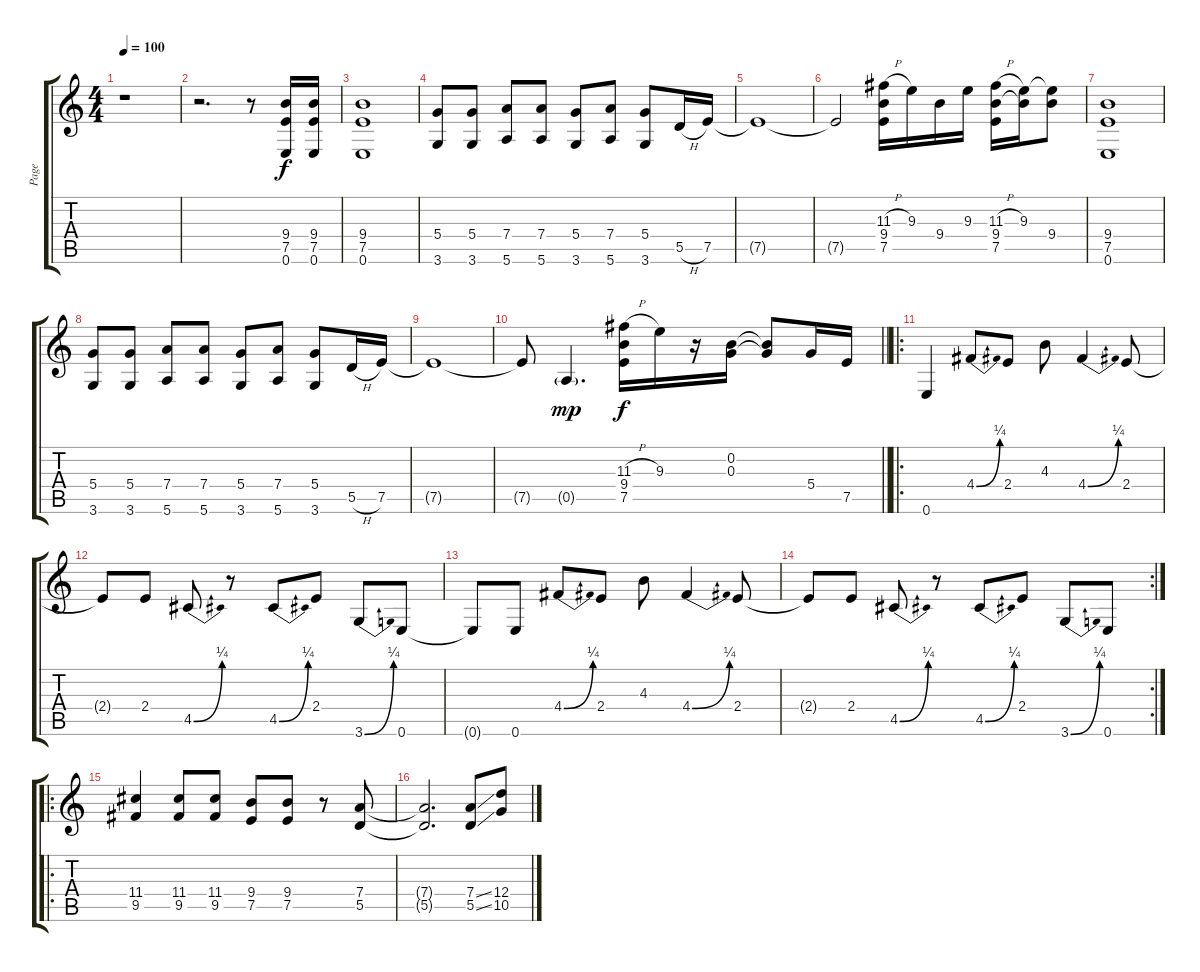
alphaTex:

\track ("Page" "Page") {instrument distortionguitar}
\staff {score tabs}
\tuning (E4 B3 G3 D3 A2 E2) {hide}
\ts (4 4)
\tempo 100
\clef g2
\ks c
r.1{dy f instrument distortionguitar} |
r.2{d} r.8 (9.4 7.5 0.6).16 (9.4 7.5 0.6).16 |
(9.4 7.5 0.6).1 |
(5.4 3.6).8 (5.4 3.6).8 (7.4 5.6).8 (7.4 5.6).8 (5.4 3.6).8 (7.4 5.6).8 (5.4 3.6).8 5.5{h}.16 7.5.16 |
7.5{t}.1 |
7.5{t}.2 (11.3{h} 9.4 7.5).16 9.3.16 9.4.16 9.3.16 (11.3{h} 9.4 7.5).16 (9.3 9.4{t}).16 (9.3{t} 9.4).8 |
(9.4 7.5 0.6).1 |
(5.4 3.6).8 (5.4 3.6).8 (7.4 5.6).8 (7.4 5.6).8 (5.4 3.6).8 (7.4 5.6).8 (5.4 3.6).8 5.5{h}.16 7.5.16 |
7.5{t}.1 |
\barLineRight lightlight
7.5{t}.8 0.5{g}.4{d dy mp} (11.3{h} 9.4 7.5).16{dy f} 9.3.16 r.16 (0.2 0.3).16 (0.2{t} 0.3{t}).8 5.4.16 7.5.16 |
\ro
0.6.4 4.4{be (bend 0 0 60 1)}.8 2.4.8 4.3.8 4.4{be (bend 0 0 60 1)}.4 2.4.8 |
2.4{t}.8 2.4.8 4.5{be (bend 0 0 60 1)}.8 r.8 4.5{be (bend 0 0 60 1)}.8 2.4.8 3.6{be (bend 0 0 60 1)}.8 0.6.8 |
0.6{t}.8 0.6.8 4.4{be (bend 0 0 60 1)}.8 2.4.8 4.3.8 4.4{be (bend 0 0 60 1)}.4 2.4.8 |
\rc 2
2.4{t}.8 2.4.8 4.5{be (bend 0 0 60 1)}.8 r.8 4.5{be (bend 0 0 60 1)}.8 2.4.8 3.6{be (bend 0 0 60 1)}.8 0.6.8 |
\ro
(11.4 9.5).4 (11.4 9.5).8 (11.4 9.5).8 (9.4 7.5).8 (9.4 7.5).8 r.8 (7.4 5.5).8 |
(7.4{t} 5.5{t}).2{d} (7.4{ss} 5.5{ss}).8 (12.4 10.5).8
